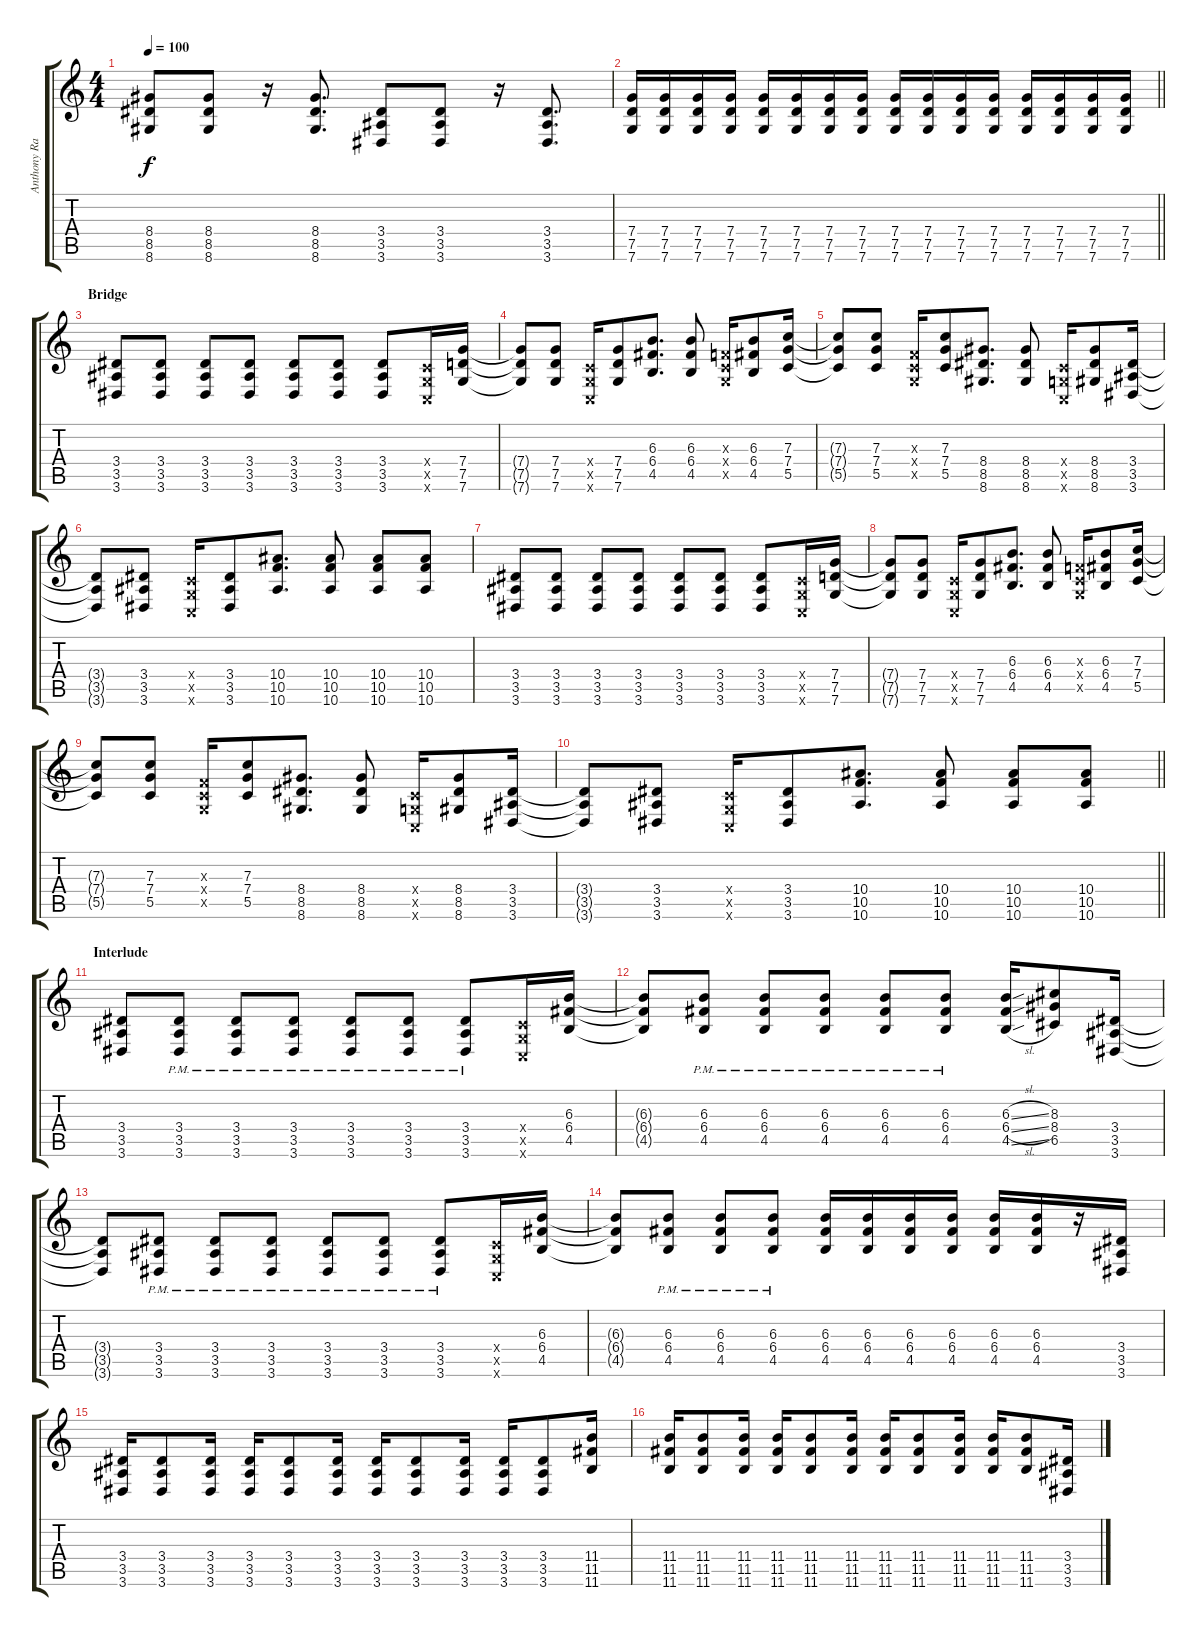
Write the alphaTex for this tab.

\track ("Anthony Raneri" "Anthony Ra") {instrument distortionguitar}
\staff {score tabs}
\tuning (D4 A3 F3 C3 G2 C2) {hide}
\ts (4 4)
\tempo 100
\clef g2
\ks c
(8.4 8.5 8.6).8{dy f} (8.4 8.5 8.6).8 r.16 (8.4 8.5 8.6).8{d} (3.4 3.5 3.6).8 (3.4 3.5 3.6).8 r.16 (3.4 3.5 3.6).8{d} |
\barLineRight lightlight
(7.4 7.5 7.6).16 (7.4 7.5 7.6).16 (7.4 7.5 7.6).16 (7.4 7.5 7.6).16 (7.4 7.5 7.6).16 (7.4 7.5 7.6).16 (7.4 7.5 7.6).16 (7.4 7.5 7.6).16 (7.4 7.5 7.6).16 (7.4 7.5 7.6).16 (7.4 7.5 7.6).16 (7.4 7.5 7.6).16 (7.4 7.5 7.6).16 (7.4 7.5 7.6).16 (7.4 7.5 7.6).16 (7.4 7.5 7.6).16 |
\section ("" "Bridge")
(3.4 3.5 3.6).8 (3.4 3.5 3.6).8 (3.4 3.5 3.6).8 (3.4 3.5 3.6).8 (3.4 3.5 3.6).8 (3.4 3.5 3.6).8 (3.4 3.5 3.6).8 (0.4{x} 0.5{x} 0.6{x}).16 (7.4 7.5 7.6).16 |
(7.4{t} 7.5{t} 7.6{t}).8 (7.4 7.5 7.6).8 (0.4{x} 0.5{x} 0.6{x}).16 (7.4 7.5 7.6).8 (6.3 6.4 4.5).8{d} (6.3 6.4 4.5).8 (0.3{x} 0.4{x} 0.5{x}).16 (6.3 6.4 4.5).8 (7.3 7.4 5.5).16 |
(7.3{t} 7.4{t} 5.5{t}).8 (7.3 7.4 5.5).8 (0.3{x} 0.4{x} 0.5{x}).16 (7.3 7.4 5.5).8 (8.4 8.5 8.6).8{d} (8.4 8.5 8.6).8 (0.4{x} 0.5{x} 0.6{x}).16 (8.4 8.5 8.6).8 (3.4 3.5 3.6).16 |
(3.4{t} 3.5{t} 3.6{t}).8 (3.4 3.5 3.6).8 (0.4{x} 0.5{x} 0.6{x}).16 (3.4 3.5 3.6).8 (10.4 10.5 10.6).8{d} (10.4 10.5 10.6).8 (10.4 10.5 10.6).8 (10.4 10.5 10.6).8 |
(3.4 3.5 3.6).8 (3.4 3.5 3.6).8 (3.4 3.5 3.6).8 (3.4 3.5 3.6).8 (3.4 3.5 3.6).8 (3.4 3.5 3.6).8 (3.4 3.5 3.6).8 (0.4{x} 0.5{x} 0.6{x}).16 (7.4 7.5 7.6).16 |
(7.4{t} 7.5{t} 7.6{t}).8 (7.4 7.5 7.6).8 (0.4{x} 0.5{x} 0.6{x}).16 (7.4 7.5 7.6).8 (6.3 6.4 4.5).8{d} (6.3 6.4 4.5).8 (0.3{x} 0.4{x} 0.5{x}).16 (6.3 6.4 4.5).8 (7.3 7.4 5.5).16 |
(7.3{t} 7.4{t} 5.5{t}).8 (7.3 7.4 5.5).8 (0.3{x} 0.4{x} 0.5{x}).16 (7.3 7.4 5.5).8 (8.4 8.5 8.6).8{d} (8.4 8.5 8.6).8 (0.4{x} 0.5{x} 0.6{x}).16 (8.4 8.5 8.6).8 (3.4 3.5 3.6).16 |
\barLineRight lightlight
(3.4{t} 3.5{t} 3.6{t}).8 (3.4 3.5 3.6).8 (0.4{x} 0.5{x} 0.6{x}).16 (3.4 3.5 3.6).8 (10.4 10.5 10.6).8{d} (10.4 10.5 10.6).8 (10.4 10.5 10.6).8 (10.4 10.5 10.6).8 |
\section ("" "Interlude")
(3.4 3.5 3.6).8 (3.4{pm} 3.5{pm} 3.6{pm}).8 (3.4{pm} 3.5{pm} 3.6{pm}).8 (3.4{pm} 3.5{pm} 3.6{pm}).8 (3.4{pm} 3.5{pm} 3.6{pm}).8 (3.4{pm} 3.5{pm} 3.6{pm}).8 (3.4{pm} 3.5{pm} 3.6{pm}).8 (0.4{x} 0.5{x} 0.6{x}).16 (6.3 6.4 4.5).16 |
(6.3{t} 6.4{t} 4.5{t}).8 (6.3{pm} 6.4{pm} 4.5{pm}).8 (6.3{pm} 6.4{pm} 4.5{pm}).8 (6.3{pm} 6.4{pm} 4.5{pm}).8 (6.3{pm} 6.4{pm} 4.5{pm}).8 (6.3{pm} 6.4{pm} 4.5{pm}).8 (6.3{sl} 6.4{sl} 4.5{sl}).16 (8.3 8.4 6.5).8 (3.4 3.5 3.6).16 |
(3.4{t} 3.5{t} 3.6{t}).8 (3.4{pm} 3.5{pm} 3.6{pm}).8 (3.4{pm} 3.5{pm} 3.6{pm}).8 (3.4{pm} 3.5{pm} 3.6{pm}).8 (3.4{pm} 3.5{pm} 3.6{pm}).8 (3.4{pm} 3.5{pm} 3.6{pm}).8 (3.4{pm} 3.5{pm} 3.6{pm}).8 (0.4{x} 0.5{x} 0.6{x}).16 (6.3 6.4 4.5).16 |
(6.3{t} 6.4{t} 4.5{t}).8 (6.3{pm} 6.4{pm} 4.5{pm}).8 (6.3{pm} 6.4{pm} 4.5{pm}).8 (6.3{pm} 6.4{pm} 4.5{pm}).8 (6.3 6.4 4.5).16 (6.3 6.4 4.5).16 (6.3 6.4 4.5).16 (6.3 6.4 4.5).16 (6.3 6.4 4.5).16 (6.3 6.4 4.5).16 r.16 (3.4 3.5 3.6).16 |
(3.4 3.5 3.6).16 (3.4 3.5 3.6).8 (3.4 3.5 3.6).16 (3.4 3.5 3.6).16 (3.4 3.5 3.6).8 (3.4 3.5 3.6).16 (3.4 3.5 3.6).16 (3.4 3.5 3.6).8 (3.4 3.5 3.6).16 (3.4 3.5 3.6).16 (3.4 3.5 3.6).8 (11.4 11.5 11.6).16 |
(11.4 11.5 11.6).16 (11.4 11.5 11.6).8 (11.4 11.5 11.6).16 (11.4 11.5 11.6).16 (11.4 11.5 11.6).8 (11.4 11.5 11.6).16 (11.4 11.5 11.6).16 (11.4 11.5 11.6).8 (11.4 11.5 11.6).16 (11.4 11.5 11.6).16 (11.4 11.5 11.6).8 (3.4 3.5 3.6).16
